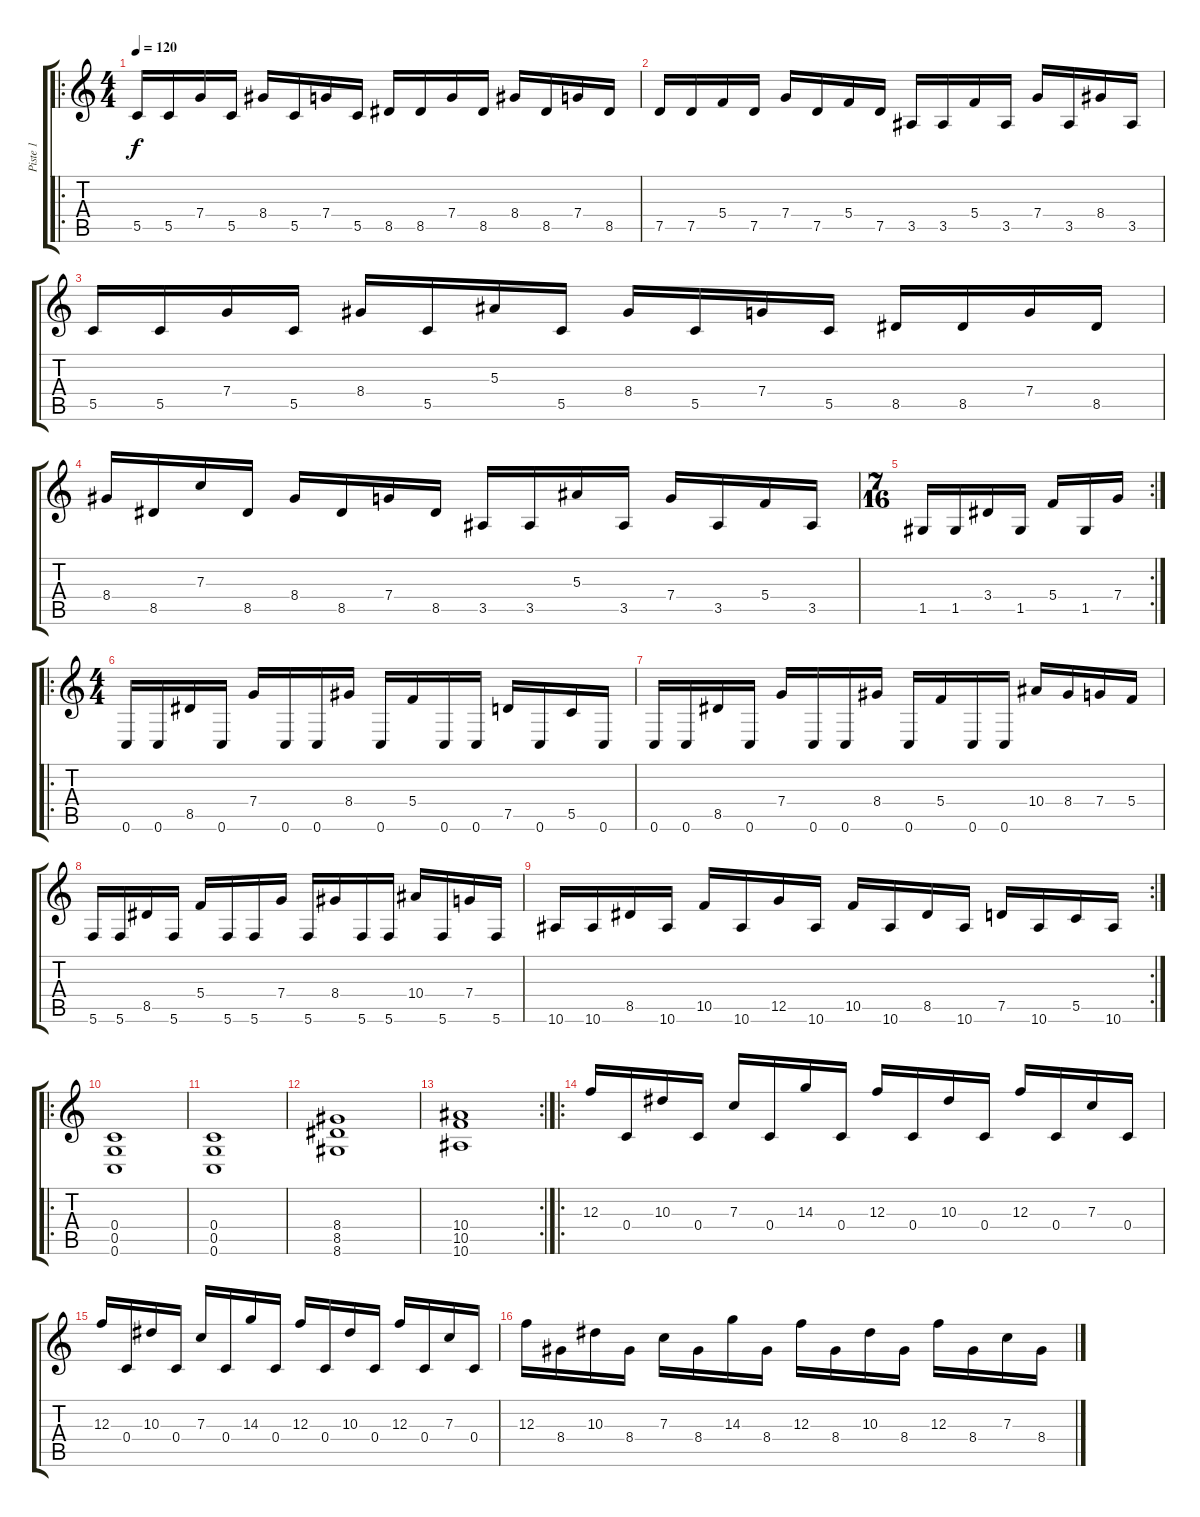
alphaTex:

\track ("Piste 1" "Piste 1") {instrument distortionguitar}
\staff {score tabs}
\tuning (D4 A3 F3 C3 G2 C2) {hide}
\ro
\ts (4 4)
\tempo 120
\clef g2
\ks c
5.5.16{dy f} 5.5.16 7.4.16 5.5.16 8.4.16 5.5.16 7.4.16 5.5.16 8.5.16 8.5.16 7.4.16 8.5.16 8.4.16 8.5.16 7.4.16 8.5.16 |
7.5.16 7.5.16 5.4.16 7.5.16 7.4.16 7.5.16 5.4.16 7.5.16 3.5.16 3.5.16 5.4.16 3.5.16 7.4.16 3.5.16 8.4.16 3.5.16 |
5.5.16 5.5.16 7.4.16 5.5.16 8.4.16 5.5.16 5.3.16 5.5.16 8.4.16 5.5.16 7.4.16 5.5.16 8.5.16 8.5.16 7.4.16 8.5.16 |
8.4.16 8.5.16 7.3.16 8.5.16 8.4.16 8.5.16 7.4.16 8.5.16 3.5.16 3.5.16 5.3.16 3.5.16 7.4.16 3.5.16 5.4.16 3.5.16 |
\rc 2
\ts (7 16)
1.5.16 1.5.16 3.4.16 1.5.16 5.4.16 1.5.16 7.4.16 |
\ro
\ts (4 4)
0.6.16 0.6.16 8.5.16 0.6.16 7.4.16 0.6.16 0.6.16 8.4.16 0.6.16 5.4.16 0.6.16 0.6.16 7.5.16 0.6.16 5.5.16 0.6.16 |
0.6.16 0.6.16 8.5.16 0.6.16 7.4.16 0.6.16 0.6.16 8.4.16 0.6.16 5.4.16 0.6.16 0.6.16 10.4.16 8.4.16 7.4.16 5.4.16 |
5.6.16 5.6.16 8.5.16 5.6.16 5.4.16 5.6.16 5.6.16 7.4.16 5.6.16 8.4.16 5.6.16 5.6.16 10.4.16 5.6.16 7.4.16 5.6.16 |
\rc 2
10.6.16 10.6.16 8.5.16 10.6.16 10.5.16 10.6.16 12.5.16 10.6.16 10.5.16 10.6.16 8.5.16 10.6.16 7.5.16 10.6.16 5.5.16 10.6.16 |
\ro
(0.4 0.5 0.6).1 |
(0.4 0.5 0.6).1 |
(8.4 8.5 8.6).1 |
\rc 2
(10.4 10.5 10.6).1 |
\ro
12.3.16 0.4.16 10.3.16 0.4.16 7.3.16 0.4.16 14.3.16 0.4.16 12.3.16 0.4.16 10.3.16 0.4.16 12.3.16 0.4.16 7.3.16 0.4.16 |
12.3.16 0.4.16 10.3.16 0.4.16 7.3.16 0.4.16 14.3.16 0.4.16 12.3.16 0.4.16 10.3.16 0.4.16 12.3.16 0.4.16 7.3.16 0.4.16 |
12.3.16 8.4.16 10.3.16 8.4.16 7.3.16 8.4.16 14.3.16 8.4.16 12.3.16 8.4.16 10.3.16 8.4.16 12.3.16 8.4.16 7.3.16 8.4.16
